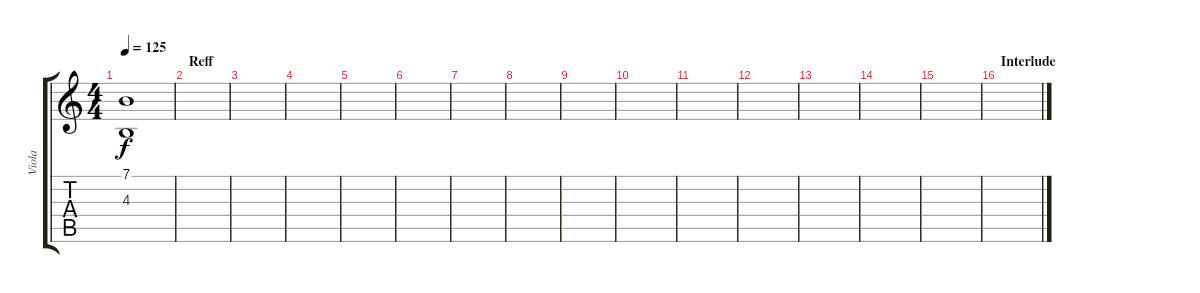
\track ("Viola" "Viola") {instrument viola}
\staff {score tabs}
\tuning (E4 B3 G3 D3 A2 E2) {hide}
\ts (4 4)
\tempo 125
\clef g2
\ks c
(7.1{t} 4.3{t}).1{dy f} |
\section ("" "Reff")
|
|
|
|
|
|
|
|
|
|
|
|
|
|
\section ("" "Interlude")
